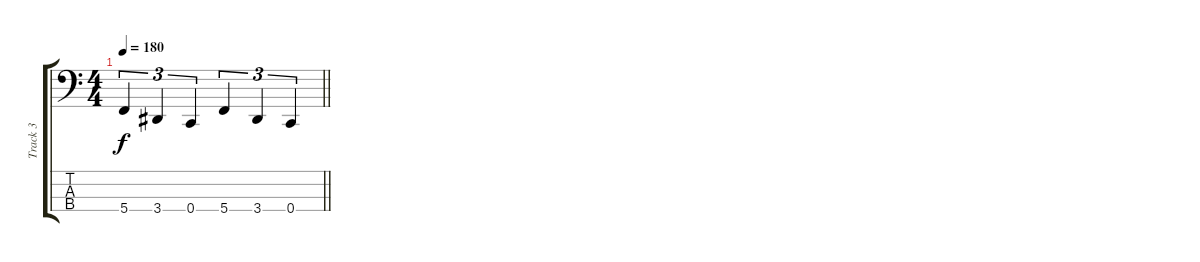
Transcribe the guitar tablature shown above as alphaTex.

\track ("Track 3" "Track 3") {instrument electricbassfinger}
\staff {score tabs}
\tuning (Eb2 Bb1 F1 C1) {hide}
\ts (4 4)
\tempo 180
\clef f4
\barLineRight lightlight
\ks c
5.4.4{tu (3 2) dy f} 3.4.4{tu (3 2)} 0.4.4{tu (3 2)} 5.4.4{tu (3 2)} 3.4.4{tu (3 2)} 0.4.4{tu (3 2)}
